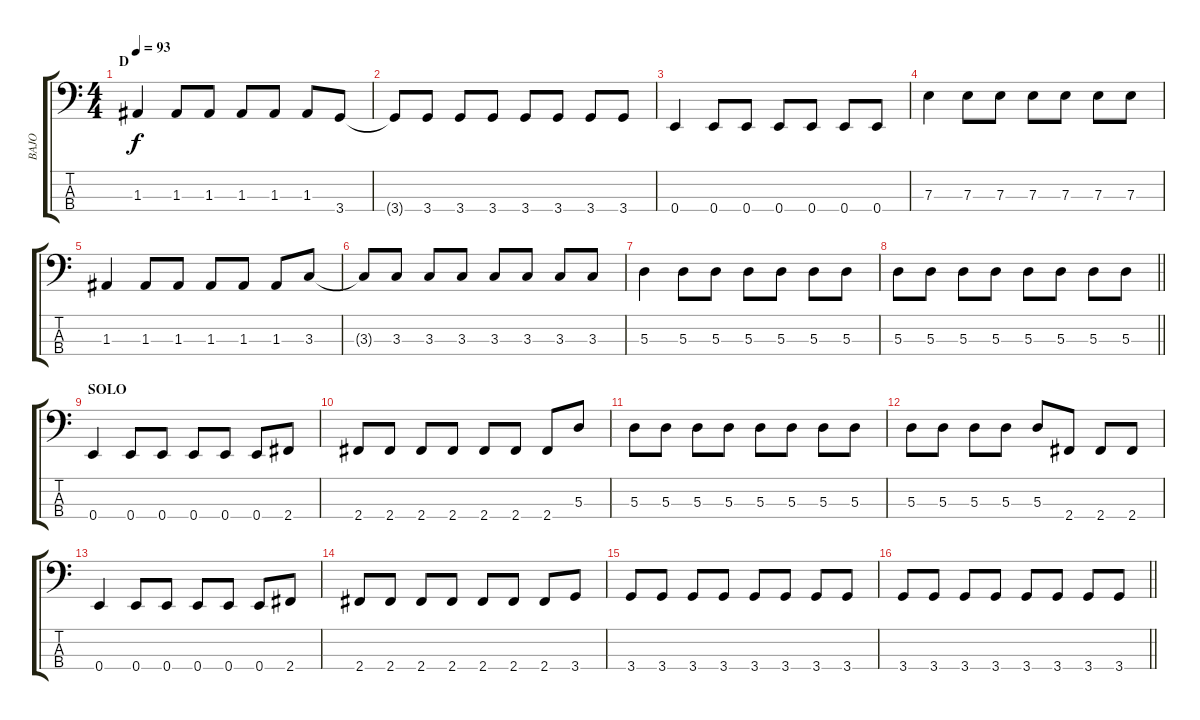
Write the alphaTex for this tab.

\track ("BAJO" "BAJO") {instrument electricbassfinger}
\staff {score tabs}
\tuning (G2 D2 A1 E1) {hide}
\ts (4 4)
\section ("" "D")
\tempo 93
\clef f4
\ks c
1.3.4{dy f} 1.3.8 1.3.8 1.3.8 1.3.8 1.3.8 3.4.8 |
3.4{t}.8 3.4.8 3.4.8 3.4.8 3.4.8 3.4.8 3.4.8 3.4.8 |
0.4.4 0.4.8 0.4.8 0.4.8 0.4.8 0.4.8 0.4.8 |
7.3.4 7.3.8 7.3.8 7.3.8 7.3.8 7.3.8 7.3.8 |
1.3.4 1.3.8 1.3.8 1.3.8 1.3.8 1.3.8 3.3.8 |
3.3{t}.8 3.3.8 3.3.8 3.3.8 3.3.8 3.3.8 3.3.8 3.3.8 |
5.3.4 5.3.8 5.3.8 5.3.8 5.3.8 5.3.8 5.3.8 |
\barLineRight lightlight
5.3.8 5.3.8 5.3.8 5.3.8 5.3.8 5.3.8 5.3.8 5.3.8 |
\section ("" "SOLO")
0.4.4 0.4.8 0.4.8 0.4.8 0.4.8 0.4.8 2.4.8 |
2.4.8 2.4.8 2.4.8 2.4.8 2.4.8 2.4.8 2.4.8 5.3.8 |
5.3.8 5.3.8 5.3.8 5.3.8 5.3.8 5.3.8 5.3.8 5.3.8 |
5.3.8 5.3.8 5.3.8 5.3.8 5.3.8 2.4.8 2.4.8 2.4.8 |
0.4.4 0.4.8 0.4.8 0.4.8 0.4.8 0.4.8 2.4.8 |
2.4.8 2.4.8 2.4.8 2.4.8 2.4.8 2.4.8 2.4.8 3.4.8 |
3.4.8 3.4.8 3.4.8 3.4.8 3.4.8 3.4.8 3.4.8 3.4.8 |
\barLineRight lightlight
3.4.8 3.4.8 3.4.8 3.4.8 3.4.8 3.4.8 3.4.8 3.4.8
